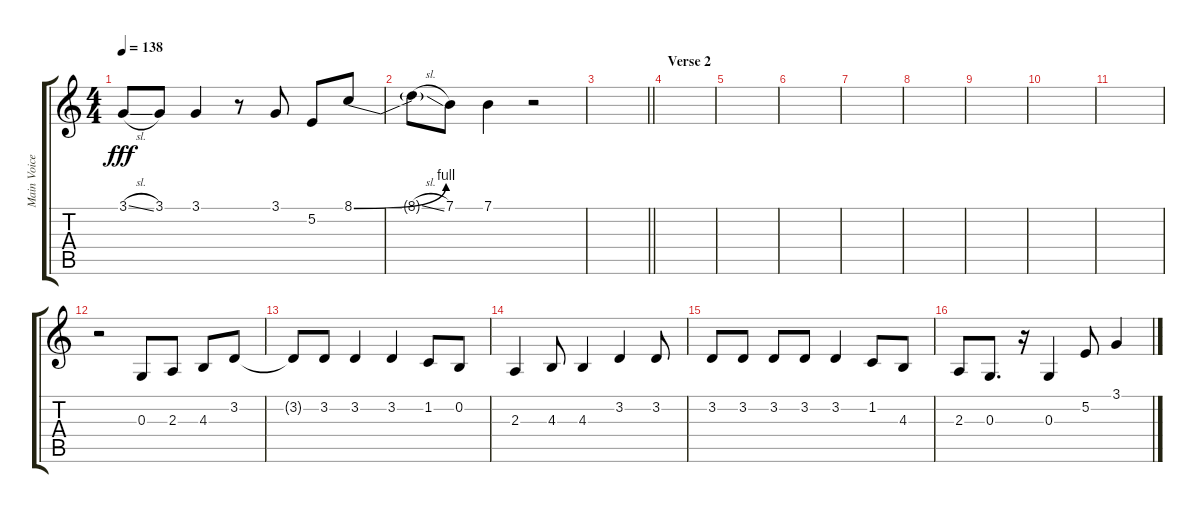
\track ("Main Voice" "Main Voice") {instrument tenorsax}
\staff {score tabs}
\tuning (E4 B3 G3 D3 A2 D2) {hide}
\ts (4 4)
\tempo 138
\clef g2
\ks c
3.1{sl t}.8{dy fff} 3.1.8 3.1.4 r.8 3.1.8 5.2.8 8.1{be (bend 0 0 60 4)}.8 |
8.1{sl t}.8 7.1.8 7.1.4 r.2 |
\barLineRight lightlight
|
\section ("" "Verse 2")
|
|
|
|
|
|
|
|
r.2 0.3.8 2.3.8 4.3.8 3.2.8 |
3.2{t}.8 3.2.8 3.2.4 3.2.4 1.2.8 0.2.8 |
2.3.4 4.3.8 4.3.4 3.2.4 3.2.8 |
3.2.8 3.2.8 3.2.8 3.2.8 3.2.4 1.2.8 4.3.8 |
2.3.8 0.3.8{d} r.16 0.3.4 5.2.8 3.1.4
